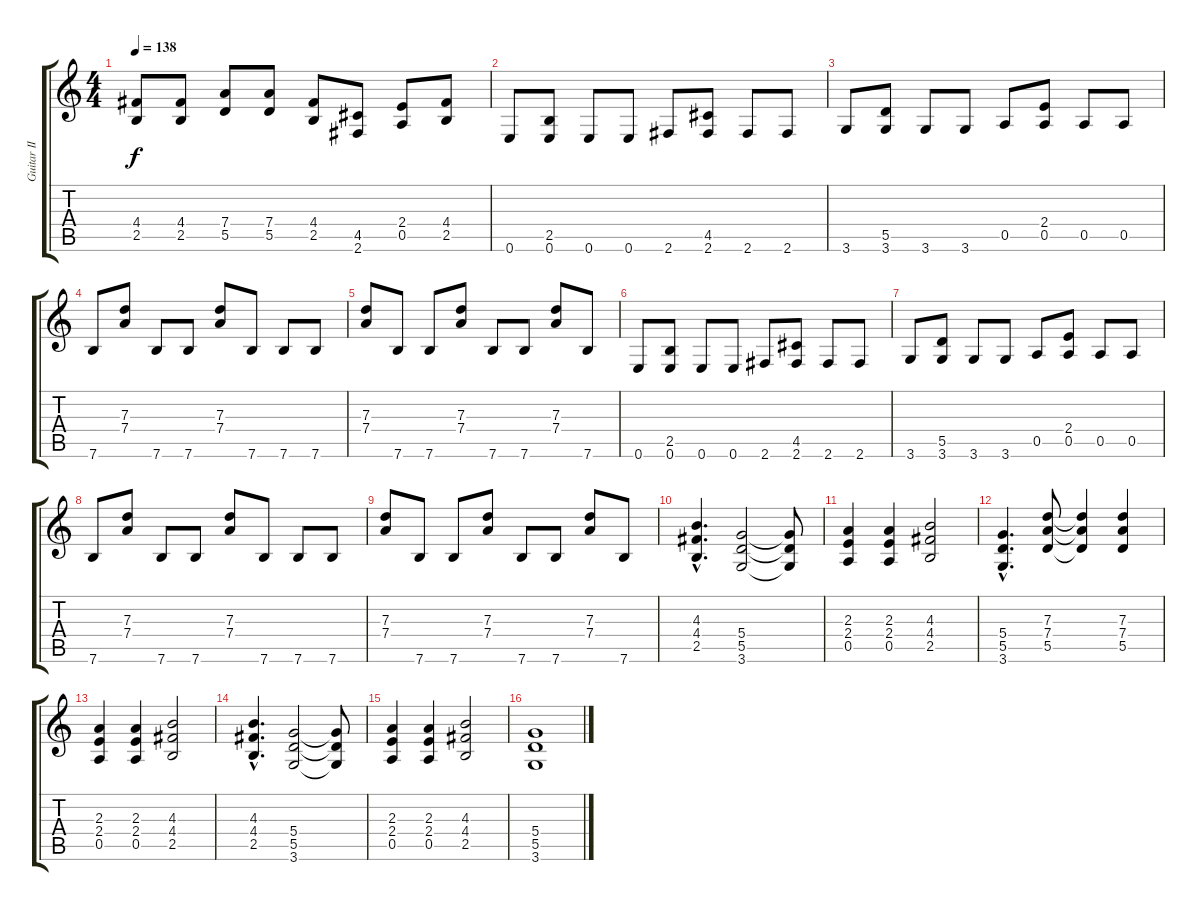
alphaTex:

\track ("Guitar II (Lead + Backup)" "Guitar II ") {instrument distortionguitar}
\staff {score tabs}
\tuning (E4 B3 G3 D3 A2 E2) {hide}
\ts (4 4)
\tempo 138
\clef g2
\ks c
(4.4 2.5).8{dy f} (4.4 2.5).8 (7.4 5.5).8 (7.4 5.5).8 (4.4 2.5).8 (4.5 2.6).8 (2.4 0.5).8 (4.4 2.5).8 |
0.6.8 (2.5 0.6).8 0.6.8 0.6.8 2.6.8 (4.5 2.6).8 2.6.8 2.6.8 |
3.6.8 (5.5 3.6).8 3.6.8 3.6.8 0.5.8 (2.4 0.5).8 0.5.8 0.5.8 |
7.6.8 (7.3 7.4).8 7.6.8 7.6.8 (7.3 7.4).8 7.6.8 7.6.8 7.6.8 |
(7.3 7.4).8 7.6.8 7.6.8 (7.3 7.4).8 7.6.8 7.6.8 (7.3 7.4).8 7.6.8 |
0.6.8 (2.5 0.6).8 0.6.8 0.6.8 2.6.8 (4.5 2.6).8 2.6.8 2.6.8 |
3.6.8 (5.5 3.6).8 3.6.8 3.6.8 0.5.8 (2.4 0.5).8 0.5.8 0.5.8 |
7.6.8 (7.3 7.4).8 7.6.8 7.6.8 (7.3 7.4).8 7.6.8 7.6.8 7.6.8 |
(7.3 7.4).8 7.6.8 7.6.8 (7.3 7.4).8 7.6.8 7.6.8 (7.3 7.4).8 7.6.8 |
(4.3{hac} 4.4{hac} 2.5{hac}).4{d} (5.4 5.5 3.6).2 (5.4{t} 5.5{t} 3.6{t}).8 |
(2.3 2.4 0.5).4 (2.3 2.4 0.5).4 (4.3 4.4 2.5).2 |
(5.4{hac} 5.5{hac} 3.6{hac}).4{d} (7.3 7.4 5.5).8 (7.3{t} 7.4{t} 5.5{t}).4 (7.3 7.4 5.5).4 |
(2.3 2.4 0.5).4 (2.3 2.4 0.5).4 (4.3 4.4 2.5).2 |
(4.3{hac} 4.4{hac} 2.5{hac}).4{d} (5.4 5.5 3.6).2 (5.4{t} 5.5{t} 3.6{t}).8 |
(2.3 2.4 0.5).4 (2.3 2.4 0.5).4 (4.3 4.4 2.5).2 |
(5.4 5.5 3.6).1
